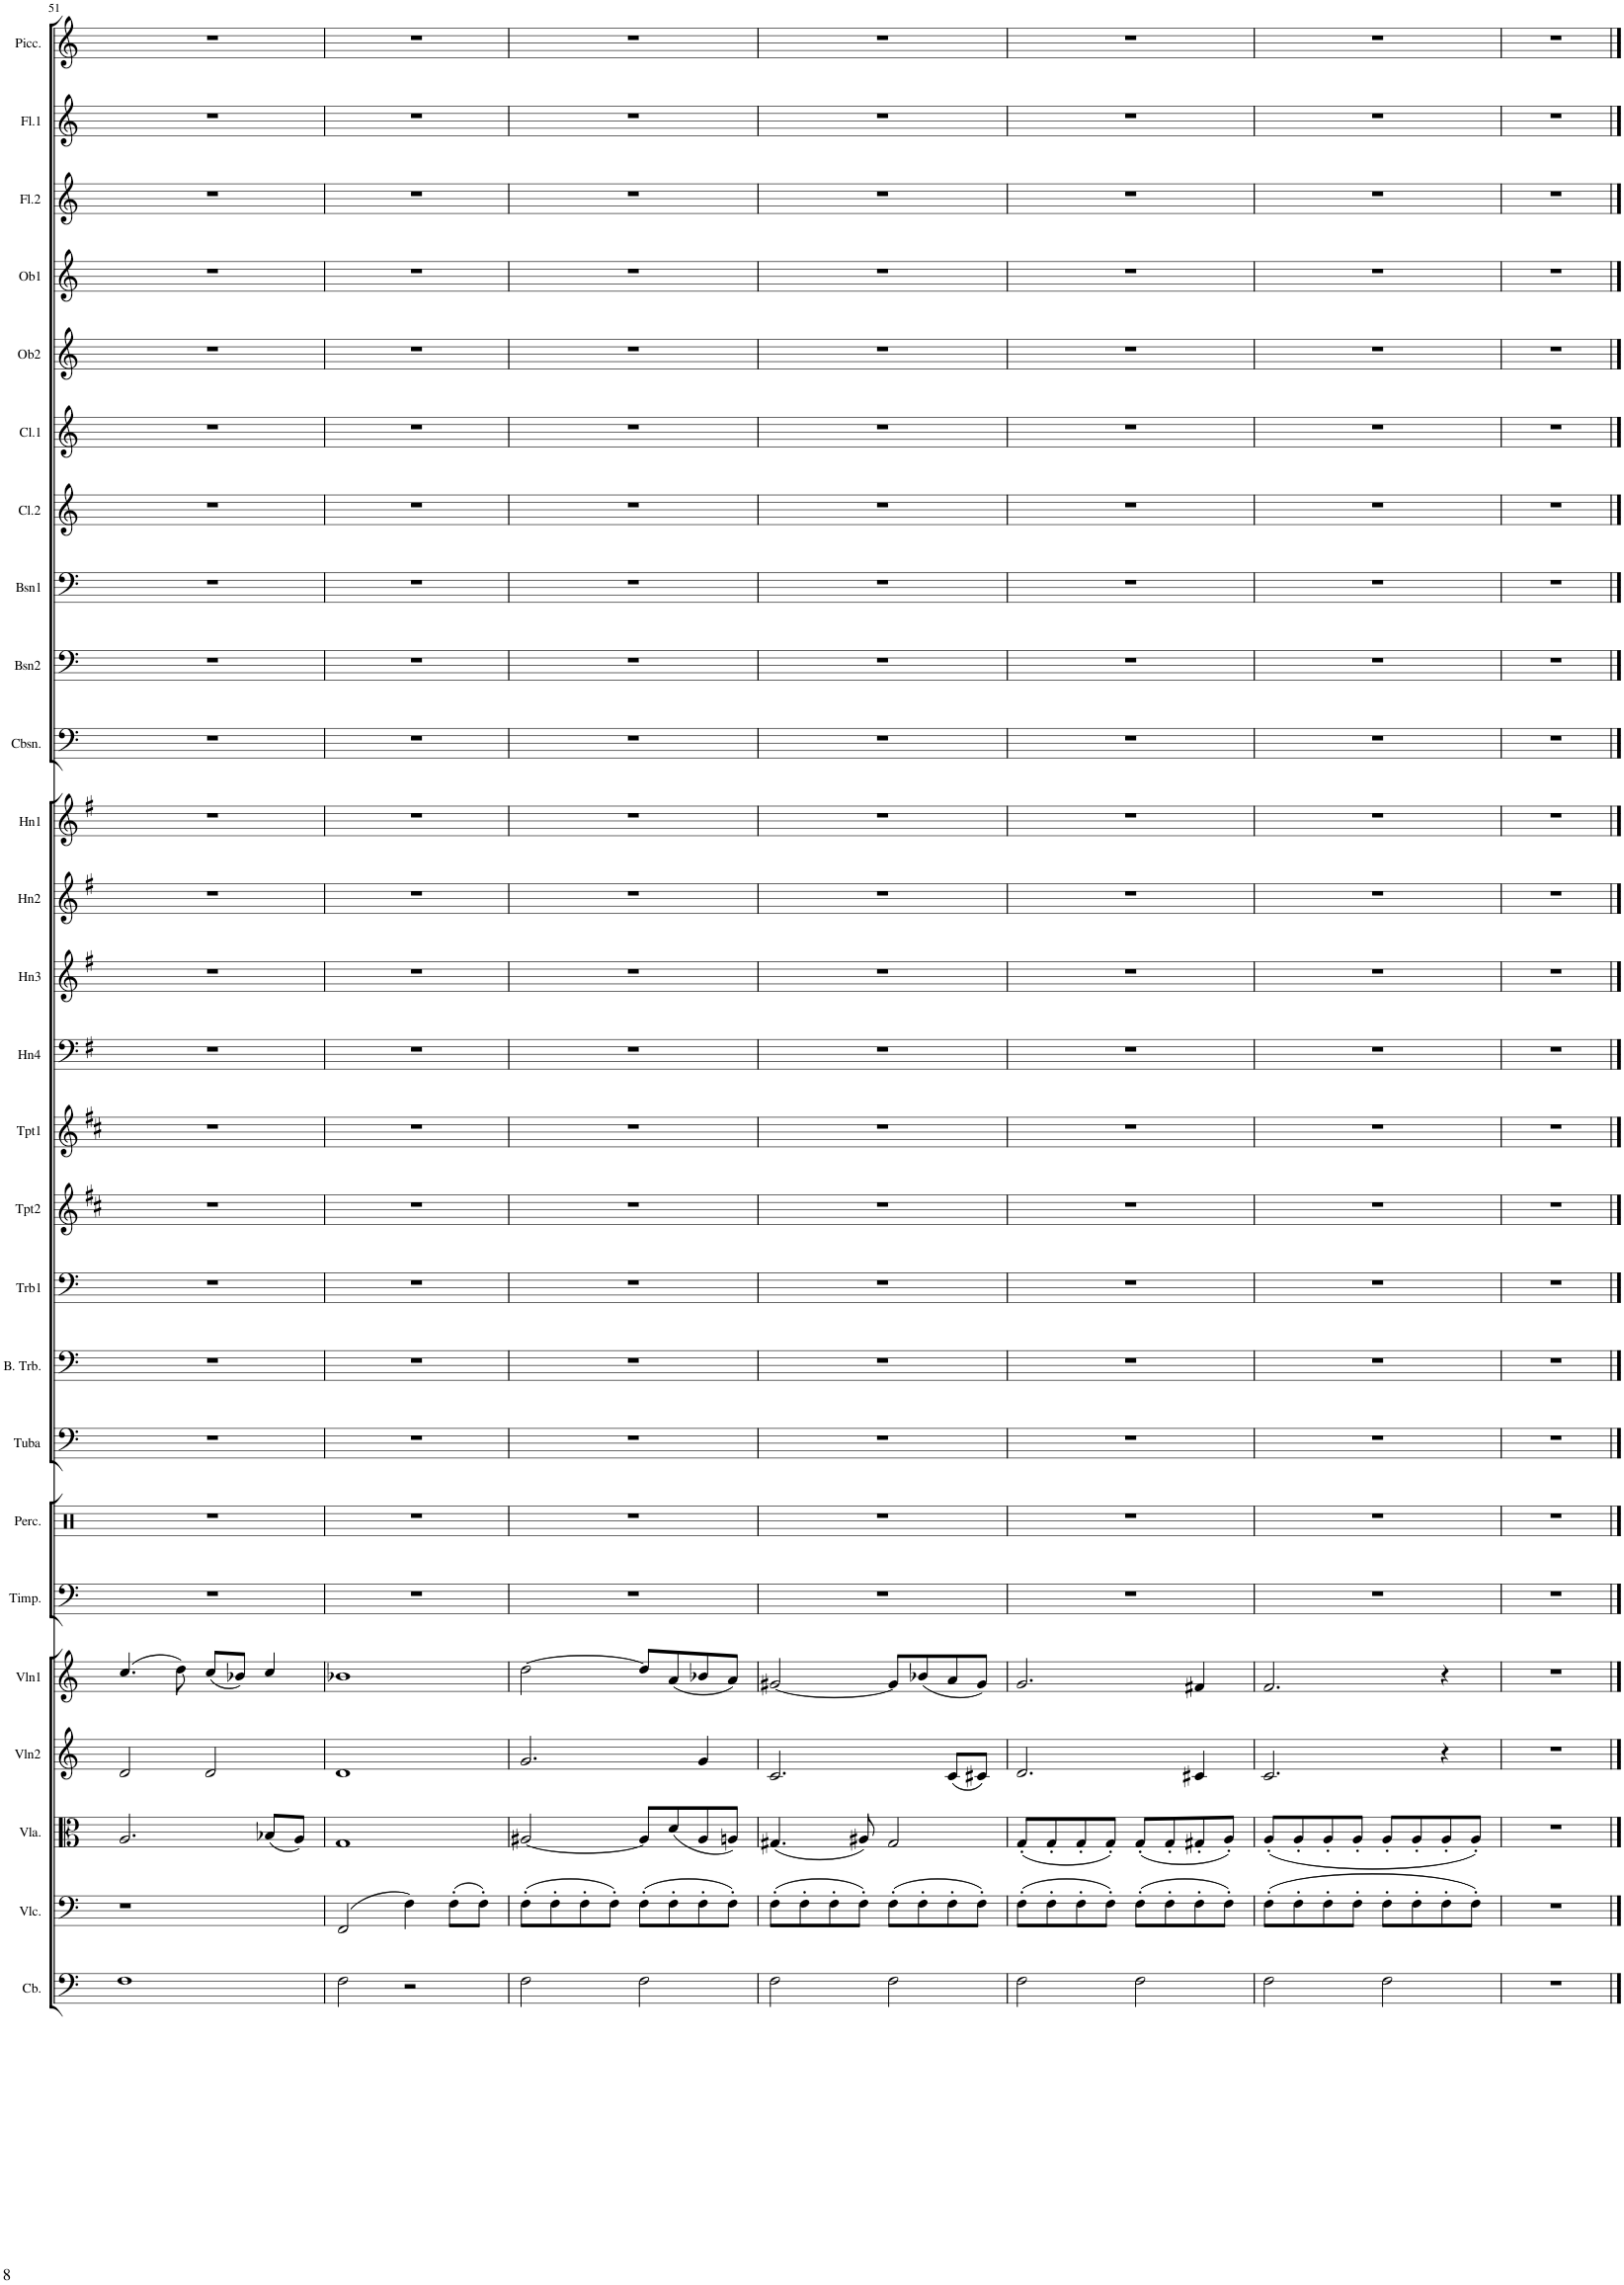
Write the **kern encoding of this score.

**kern	**kern	**kern	**kern	**kern	**kern	**kern	**kern	**kern	**kern	**kern	**kern	**kern	**kern	**kern	**kern	**kern	**kern	**kern	**kern	**kern	**kern	**kern	**kern	**kern	**kern
*part26	*part25	*part24	*part23	*part22	*part21	*part20	*part19	*part18	*part17	*part16	*part15	*part14	*part13	*part12	*part11	*part10	*part9	*part8	*part7	*part6	*part5	*part4	*part3	*part2	*part1
*staff26	*staff25	*staff24	*staff23	*staff22	*staff21	*staff20	*staff19	*staff18	*staff17	*staff16	*staff15	*staff14	*staff13	*staff12	*staff11	*staff10	*staff9	*staff8	*staff7	*staff6	*staff5	*staff4	*staff3	*staff2	*staff1
*I"Contrabass	*I"Violoncello	*I"Viola	*I"Violin 2	*I"Violin 1	*I"Timpani	*I"Percussion	*I"Tuba	*I"Bass Trombone	*I"Trombone 1	*I"Trumpet 2	*I"Trumpet 1	*I"Horn 4	*I"Horn 3	*I"Horn 2	*I"Horn 1	*I"Contrabassoon	*I"Bassoon 2	*I"Bassoon 1	*I"Clarinet 2	*I"Clarinet 1	*I"Oboe 2	*I"Oboe 1	*I"Flute 2	*I"Flute 1	*I"Piccolo
*I'Cb.	*I'Vlc.	*I'Vla.	*I'Vln2	*I'Vln1	*I'Timp.	*I'Perc.	*I'Tuba	*I'B. Trb.	*I'Trb1	*I'Tpt2	*I'Tpt1	*I'Hn4	*I'Hn3	*I'Hn2	*I'Hn1	*I'Cbsn.	*I'Bsn2	*I'Bsn1	*I'Cl.2	*I'Cl.1	*I'Ob2	*I'Ob1	*I'Fl.2	*I'Fl.1	*I'Picc.
!!LO:PB:g=z
*clefF4	*clefF4	*clefC3	*clefG2	*clefG2	*clefF4	*clefX	*clefF4	*clefF4	*clefF4	*clefG2	*clefG2	*clefF4	*clefG2	*clefG2	*clefG2	*clefF4	*clefF4	*clefF4	*clefG2	*clefG2	*clefG2	*clefG2	*clefG2	*clefG2	*clefG2
*Trd7c12	*	*	*	*	*	*	*	*	*	*Trd1c2	*Trd1c2	*Trd4c7	*Trd4c7	*Trd4c7	*Trd4c7	*Trd7c12	*	*	*Trd1c2	*Trd1c2	*	*	*	*	*Trd-7c-12
*k[]	*k[]	*k[]	*k[]	*k[]	*k[]	*k[]	*k[]	*k[]	*k[]	*k[f#c#]	*k[f#c#]	*k[f#]	*k[f#]	*k[f#]	*k[f#]	*k[]	*k[]	*k[]	*k[]	*k[]	*k[]	*k[]	*k[]	*k[]	*k[]
*M4/4	*	*M4/4	*M4/4	*M4/4	*M4/4	*M4/4	*M4/4	*M4/4	*M4/4	*M4/4	*M4/4	*M4/4	*M4/4	*M4/4	*M4/4	*M4/4	*M4/4	*M4/4	*M4/4	*M4/4	*M4/4	*M4/4	*M4/4	*M4/4	*M4/4
*met(c)	*	*met(c)	*met(c)	*met(c)	*met(c)	*met(c)	*met(c)	*met(c)	*met(c)	*met(c)	*met(c)	*met(c)	*met(c)	*met(c)	*met(c)	*met(c)	*met(c)	*met(c)	*met(c)	*met(c)	*met(c)	*met(c)	*met(c)	*met(c)	*met(c)
=51	=51	=51	=51	=51	=51	=51	=51	=51	=51	=51	=51	=51	=51	=51	=51	=51	=51	=51	=51	=51	=51	=51	=51	=51	=51
1F	1r	2.A/	2d/	(4.cc/	1r	1r	1r	1r	1r	1r	1r	1r	1r	1r	1r	1r	1r	1r	1r	1r	1r	1r	1r	1r	1r
.	.	.	.	8dd\)	.	.	.	.	.	.	.	.	.	.	.	.	.	.	.	.	.	.	.	.	.
.	.	.	2d/	(8cc/L	.	.	.	.	.	.	.	.	.	.	.	.	.	.	.	.	.	.	.	.	.
.	.	.	.	8b-X/J)	.	.	.	.	.	.	.	.	.	.	.	.	.	.	.	.	.	.	.	.	.
.	.	(8B-X/L	.	4cc/	.	.	.	.	.	.	.	.	.	.	.	.	.	.	.	.	.	.	.	.	.
.	.	8A/J)	.	.	.	.	.	.	.	.	.	.	.	.	.	.	.	.	.	.	.	.	.	.	.
=52	=52	=52	=52	=52	=52	=52	=52	=52	=52	=52	=52	=52	=52	=52	=52	=52	=52	=52	=52	=52	=52	=52	=52	=52	=52
2F\	(2FF/	1G	1d	1b-X	1r	1r	1r	1r	1r	1r	1r	1r	1r	1r	1r	1r	1r	1r	1r	1r	1r	1r	1r	1r	1r
2r	4F\)	.	.	.	.	.	.	.	.	.	.	.	.	.	.	.	.	.	.	.	.	.	.	.	.
.	(8F'\L	.	.	.	.	.	.	.	.	.	.	.	.	.	.	.	.	.	.	.	.	.	.	.	.
.	8F'\J)	.	.	.	.	.	.	.	.	.	.	.	.	.	.	.	.	.	.	.	.	.	.	.	.
=53	=53	=53	=53	=53	=53	=53	=53	=53	=53	=53	=53	=53	=53	=53	=53	=53	=53	=53	=53	=53	=53	=53	=53	=53	=53
2F\	(8F'\L	[2A#X/	2.g/	[2dd\	1r	1r	1r	1r	1r	1r	1r	1r	1r	1r	1r	1r	1r	1r	1r	1r	1r	1r	1r	1r	1r
.	8F'\	.	.	.	.	.	.	.	.	.	.	.	.	.	.	.	.	.	.	.	.	.	.	.	.
.	8F'\	.	.	.	.	.	.	.	.	.	.	.	.	.	.	.	.	.	.	.	.	.	.	.	.
.	8F'\J)	.	.	.	.	.	.	.	.	.	.	.	.	.	.	.	.	.	.	.	.	.	.	.	.
2F\	(8F'\L	8A#/L]	.	8dd/L]	.	.	.	.	.	.	.	.	.	.	.	.	.	.	.	.	.	.	.	.	.
.	8F'\	(8d/	.	(8a/	.	.	.	.	.	.	.	.	.	.	.	.	.	.	.	.	.	.	.	.	.
.	8F'\	8A#/	4g/	8b-X/	.	.	.	.	.	.	.	.	.	.	.	.	.	.	.	.	.	.	.	.	.
.	8F'\J)	8An/J)	.	8a/J)	.	.	.	.	.	.	.	.	.	.	.	.	.	.	.	.	.	.	.	.	.
=54	=54	=54	=54	=54	=54	=54	=54	=54	=54	=54	=54	=54	=54	=54	=54	=54	=54	=54	=54	=54	=54	=54	=54	=54	=54
2F\	(8F'\L	(4.G#X/	2.c/	[2g#X/	1r	1r	1r	1r	1r	1r	1r	1r	1r	1r	1r	1r	1r	1r	1r	1r	1r	1r	1r	1r	1r
.	8F'\	.	.	.	.	.	.	.	.	.	.	.	.	.	.	.	.	.	.	.	.	.	.	.	.
.	8F'\	.	.	.	.	.	.	.	.	.	.	.	.	.	.	.	.	.	.	.	.	.	.	.	.
.	8F'\J)	8A#X/)	.	.	.	.	.	.	.	.	.	.	.	.	.	.	.	.	.	.	.	.	.	.	.
2F\	(8F'\L	2G#/	.	8g#/L]	.	.	.	.	.	.	.	.	.	.	.	.	.	.	.	.	.	.	.	.	.
.	8F'\	.	.	(8b-X/	.	.	.	.	.	.	.	.	.	.	.	.	.	.	.	.	.	.	.	.	.
.	8F'\	.	(8c/L	8a/	.	.	.	.	.	.	.	.	.	.	.	.	.	.	.	.	.	.	.	.	.
.	8F'\J)	.	8c#X/J)	8g#/J)	.	.	.	.	.	.	.	.	.	.	.	.	.	.	.	.	.	.	.	.	.
=55	=55	=55	=55	=55	=55	=55	=55	=55	=55	=55	=55	=55	=55	=55	=55	=55	=55	=55	=55	=55	=55	=55	=55	=55	=55
2F\	(8F'\L	(8G'/L	2.d/	2.g/	1r	1r	1r	1r	1r	1r	1r	1r	1r	1r	1r	1r	1r	1r	1r	1r	1r	1r	1r	1r	1r
.	8F'\	8G'/	.	.	.	.	.	.	.	.	.	.	.	.	.	.	.	.	.	.	.	.	.	.	.
.	8F'\	8G'/	.	.	.	.	.	.	.	.	.	.	.	.	.	.	.	.	.	.	.	.	.	.	.
.	8F'\J)	8G'/J)	.	.	.	.	.	.	.	.	.	.	.	.	.	.	.	.	.	.	.	.	.	.	.
2F\	(8F'\L	(8G'/L	.	.	.	.	.	.	.	.	.	.	.	.	.	.	.	.	.	.	.	.	.	.	.
.	8F'\	8G'/	.	.	.	.	.	.	.	.	.	.	.	.	.	.	.	.	.	.	.	.	.	.	.
.	8F'\	8G#X'/	4c#X/	4f#X/	.	.	.	.	.	.	.	.	.	.	.	.	.	.	.	.	.	.	.	.	.
.	8F'\J)	8A'/J)	.	.	.	.	.	.	.	.	.	.	.	.	.	.	.	.	.	.	.	.	.	.	.
=56	=56	=56	=56	=56	=56	=56	=56	=56	=56	=56	=56	=56	=56	=56	=56	=56	=56	=56	=56	=56	=56	=56	=56	=56	=56
2F\	(8F'\L	(8A'/L	2.c/	2.f/	1r	1r	1r	1r	1r	1r	1r	1r	1r	1r	1r	1r	1r	1r	1r	1r	1r	1r	1r	1r	1r
.	8F'\	8A'/	.	.	.	.	.	.	.	.	.	.	.	.	.	.	.	.	.	.	.	.	.	.	.
.	8F'\	8A'/	.	.	.	.	.	.	.	.	.	.	.	.	.	.	.	.	.	.	.	.	.	.	.
.	8F'\J	8A'/J	.	.	.	.	.	.	.	.	.	.	.	.	.	.	.	.	.	.	.	.	.	.	.
2F\	8F'\L	8A'/L	.	.	.	.	.	.	.	.	.	.	.	.	.	.	.	.	.	.	.	.	.	.	.
.	8F'\	8A'/	.	.	.	.	.	.	.	.	.	.	.	.	.	.	.	.	.	.	.	.	.	.	.
.	8F'\	8A'/	4r	4r	.	.	.	.	.	.	.	.	.	.	.	.	.	.	.	.	.	.	.	.	.
.	8F'\J)	8A'/J)	.	.	.	.	.	.	.	.	.	.	.	.	.	.	.	.	.	.	.	.	.	.	.
=57	=57	=57	=57	=57	=57	=57	=57	=57	=57	=57	=57	=57	=57	=57	=57	=57	=57	=57	=57	=57	=57	=57	=57	=57	=57
1r	1r	1r	1r	1r	1r	1r	1r	1r	1r	1r	1r	1r	1r	1r	1r	1r	1r	1r	1r	1r	1r	1r	1r	1r	1r
==	==	==	==	==	==	==	==	==	==	==	==	==	==	==	==	==	==	==	==	==	==	==	==	==	==
*-	*-	*-	*-	*-	*-	*-	*-	*-	*-	*-	*-	*-	*-	*-	*-	*-	*-	*-	*-	*-	*-	*-	*-	*-	*-
